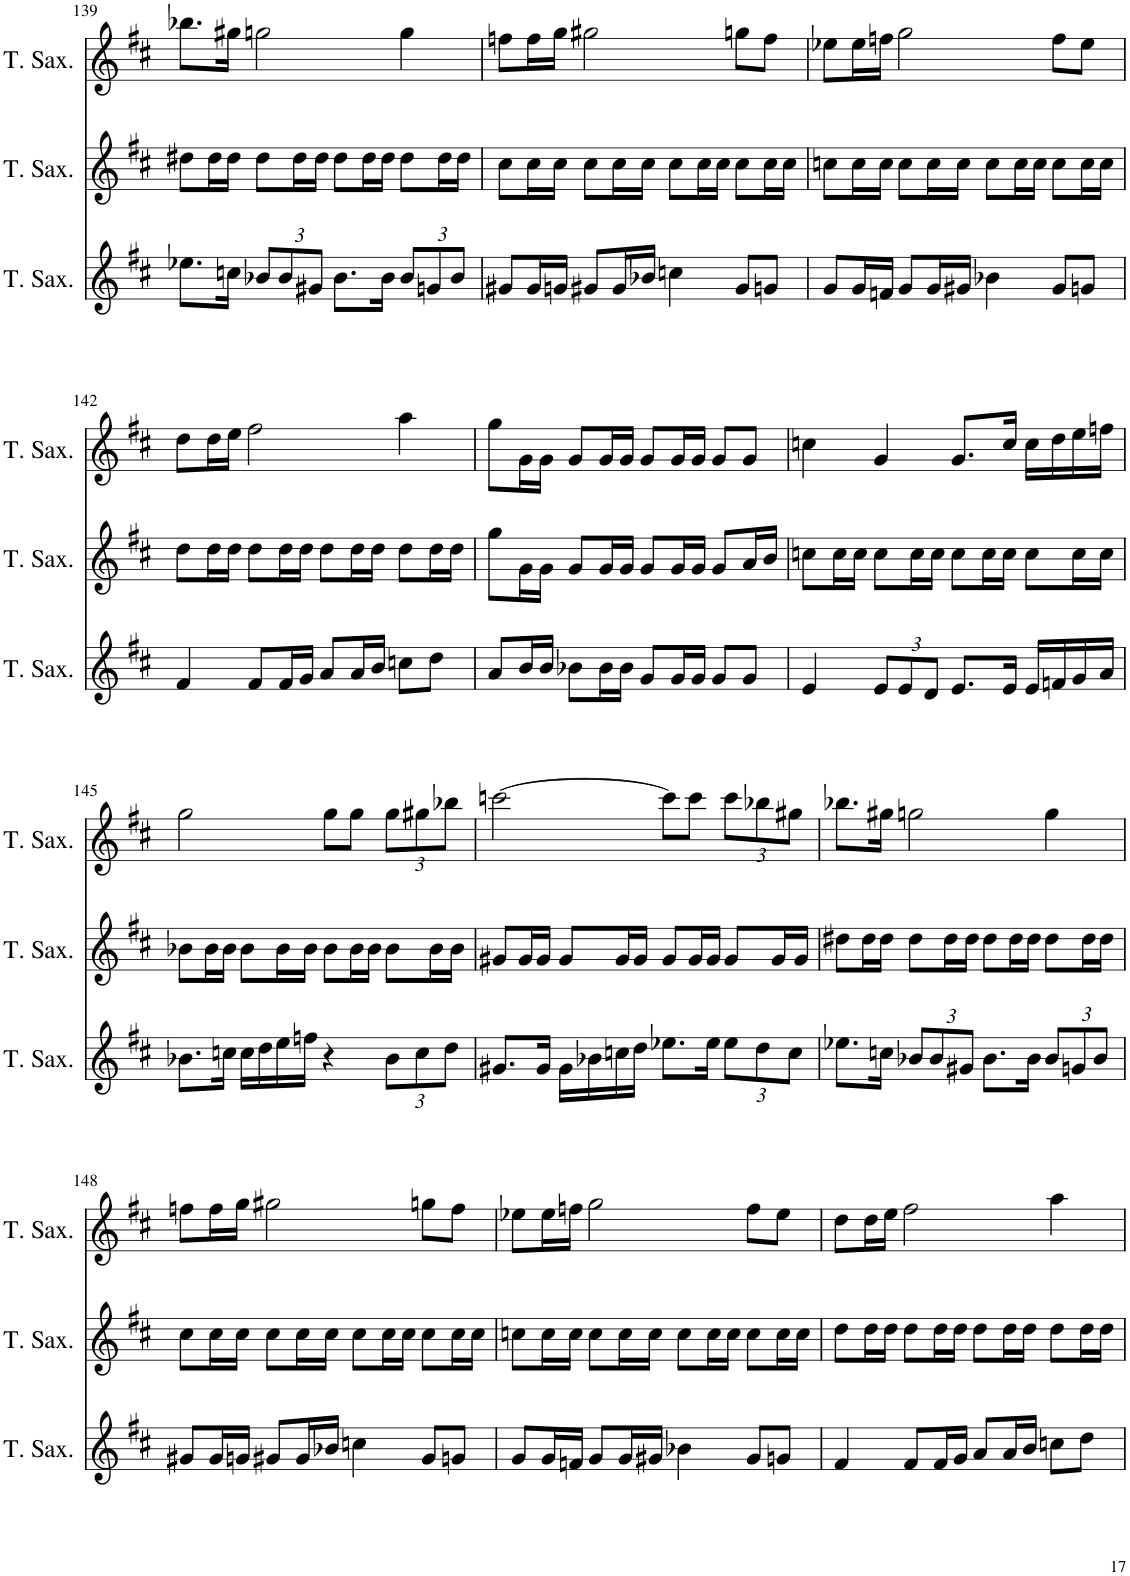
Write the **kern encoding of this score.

**kern	**kern	**kern
*part3	*part2	*part1
*staff3	*staff2	*staff1
*I"Tenor Saxophone	*I"Tenor Saxophone	*I"Tenor Saxophone
*I'T. Sax.	*I'T. Sax.	*I'T. Sax.
!!LO:PB:g=z
*clefG2	*clefG2	*clefG2
*Trd8c14	*Trd8c14	*Trd8c14
*k[f#c#]	*k[f#c#]	*k[f#c#]
*M4/4	*M4/4	*M4/4
=139	=139	=139
8.ee-X\L	8dd#X\L	8.bb-X\L
.	16dd#\L	.
16ccn\Jk	16dd#\JJ	16gg#X\Jk
*Xbrackettup	*	*
12b-X/L	8dd#\L	2ggn\
12b-/	.	.
.	16dd#\L	.
12g#X/J	.	.
.	16dd#\JJ	.
8.b-\L	8dd#\L	.
.	16dd#\L	.
16b-\Jk	16dd#\JJ	.
12b-/L	8dd#\L	4gg\
12gn/	.	.
.	16dd#\L	.
12b-/J	.	.
.	16dd#\JJ	.
=140	=140	=140
8g#X/L	8cc#\L	8ffn\L
16g#/L	16cc#\L	16ff\L
16gn/JJ	16cc#\JJ	16gg\JJ
8g#X/L	8cc#\L	2gg#X\
16g#/L	16cc#\L	.
16b-X/JJ	16cc#\JJ	.
4ccn\	8cc#\L	.
.	16cc#\L	.
.	16cc#\JJ	.
8g#/L	8cc#\L	8ggn\L
8gn/J	16cc#\L	8ff\J
.	16cc#\JJ	.
=141	=141	=141
8g/L	8ccn\L	8ee-X\L
16g/L	16cc\L	16ee-\L
16fn/JJ	16cc\JJ	16ffn\JJ
8g/L	8cc\L	2gg\
16g/L	16cc\L	.
16g#X/JJ	16cc\JJ	.
4b-X\	8cc\L	.
.	16cc\L	.
.	16cc\JJ	.
8g#/L	8cc\L	8ff\L
8gn/J	16cc\L	8ee-\J
.	16cc\JJ	.
!!LO:LB:g=z
=142	=142	=142
4f#/	8dd\L	8dd\L
.	16dd\L	16dd\L
.	16dd\JJ	16ee\JJ
8f#/L	8dd\L	2ff#\
16f#/L	16dd\L	.
16g/JJ	16dd\JJ	.
8a/L	8dd\L	.
16a/L	16dd\L	.
16b/JJ	16dd\JJ	.
8ccn\L	8dd\L	4aa\
8dd\J	16dd\L	.
.	16dd\JJ	.
=143	=143	=143
8a/L	8gg\L	8gg\L
16b/L	16g\L	16g\L
16b/JJ	16g\JJ	16g\JJ
8b-X\L	8g/L	8g/L
16b-\L	16g/L	16g/L
16b-\JJ	16g/JJ	16g/JJ
8g/L	8g/L	8g/L
16g/L	16g/L	16g/L
16g/JJ	16g/JJ	16g/JJ
8g/L	8g/L	8g/L
8g/J	16a/L	8g/J
.	16b/JJ	.
=144	=144	=144
4e/	8ccn\L	4ccn\
.	16cc\L	.
.	16cc\JJ	.
12e/L	8cc\L	4g/
12e/	.	.
.	16cc\L	.
12d/J	.	.
.	16cc\JJ	.
8.e/L	8cc\L	8.g/L
.	16cc\L	.
16e/Jk	16cc\JJ	16cc/Jk
16e/LL	8cc\L	16cc\LL
16fn/	.	16dd\
16g/	16cc\L	16ee\
16a/JJ	16cc\JJ	16ffn\JJ
!!LO:LB:g=z
=145	=145	=145
8.b-X\L	8b-X\L	2gg\
.	16b-\L	.
16ccn\Jk	16b-\JJ	.
16cc\LL	8b-\L	.
16dd\	.	.
16ee\	16b-\L	.
16ffn\JJ	16b-\JJ	.
4r	8b-\L	8gg\L
.	16b-\L	8gg\J
.	16b-\JJ	.
*	*	*Xbrackettup
12b-\L	8b-\L	12gg\L
12cc\	.	12gg#X\
.	16b-\L	.
12dd\J	.	12bb-X\J
.	16b-\JJ	.
=146	=146	=146
8.g#X/L	8g#X/L	[2cccn\
.	16g#/L	.
16g#/Jk	16g#/JJ	.
16g#\LL	8g#/L	.
16b-X\	.	.
16ccn\	16g#/L	.
16dd\JJ	16g#/JJ	.
8.ee-X\L	8g#/L	8ccc\L]
.	16g#/L	8ccc\J
16ee-\Jk	16g#/JJ	.
12ee-\L	8g#/L	12ccc\L
12dd\	.	12bb-X\
.	16g#/L	.
12cc\J	.	12gg#X\J
.	16g#/JJ	.
=147	=147	=147
8.ee-X\L	8dd#X\L	8.bb-X\L
.	16dd#\L	.
16ccn\Jk	16dd#\JJ	16gg#X\Jk
12b-X/L	8dd#\L	2ggn\
12b-/	.	.
.	16dd#\L	.
12g#X/J	.	.
.	16dd#\JJ	.
8.b-\L	8dd#\L	.
.	16dd#\L	.
16b-\Jk	16dd#\JJ	.
12b-/L	8dd#\L	4gg\
12gn/	.	.
.	16dd#\L	.
12b-/J	.	.
.	16dd#\JJ	.
!!LO:LB:g=z
=148	=148	=148
8g#X/L	8cc#\L	8ffn\L
16g#/L	16cc#\L	16ff\L
16gn/JJ	16cc#\JJ	16gg\JJ
8g#X/L	8cc#\L	2gg#X\
16g#/L	16cc#\L	.
16b-X/JJ	16cc#\JJ	.
4ccn\	8cc#\L	.
.	16cc#\L	.
.	16cc#\JJ	.
8g#/L	8cc#\L	8ggn\L
8gn/J	16cc#\L	8ff\J
.	16cc#\JJ	.
=149	=149	=149
8g/L	8ccn\L	8ee-X\L
16g/L	16cc\L	16ee-\L
16fn/JJ	16cc\JJ	16ffn\JJ
8g/L	8cc\L	2gg\
16g/L	16cc\L	.
16g#X/JJ	16cc\JJ	.
4b-X\	8cc\L	.
.	16cc\L	.
.	16cc\JJ	.
8g#/L	8cc\L	8ff\L
8gn/J	16cc\L	8ee-\J
.	16cc\JJ	.
=150	=150	=150
4f#/	8dd\L	8dd\L
.	16dd\L	16dd\L
.	16dd\JJ	16ee\JJ
8f#/L	8dd\L	2ff#\
16f#/L	16dd\L	.
16g/JJ	16dd\JJ	.
8a/L	8dd\L	.
16a/L	16dd\L	.
16b/JJ	16dd\JJ	.
8ccn\L	8dd\L	4aa\
8dd\J	16dd\L	.
.	16dd\JJ	.
=	=	=
*-	*-	*-
